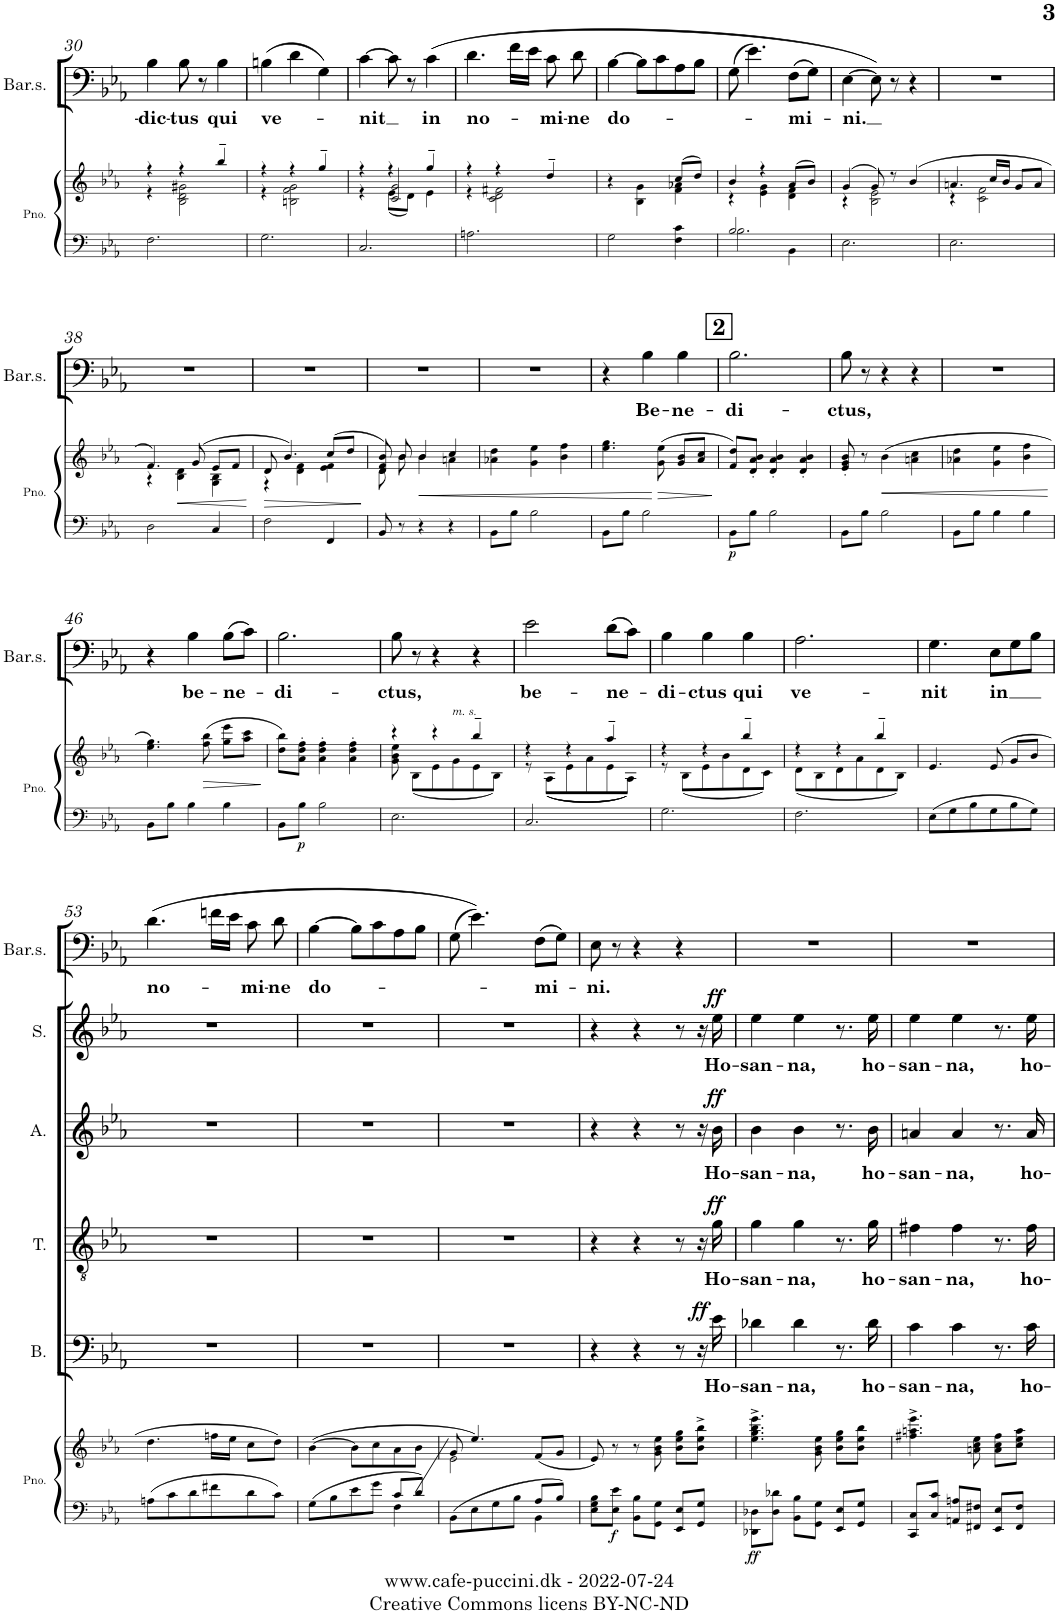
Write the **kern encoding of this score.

**kern	**kern	**dynam	**kern	**text	**dynam	**kern	**text	**dynam	**kern	**text	**dynam	**kern	**text	**dynam	**kern	**text
*part6	*part6	*part6	*part5	*part5	*part5	*part4	*part4	*part4	*part3	*part3	*part3	*part2	*part2	*part2	*part1	*part1
*staff7	*staff6	*staff6/7	*staff5	*staff5	*staff5	*staff4	*staff4	*staff4	*staff3	*staff3	*staff3	*staff2	*staff2	*staff2	*staff1	*staff1
*I"Piano	*	*	*I"Bass	*	*	*I"Tenor	*	*	*I"Alto	*	*	*I"Soprano	*	*	*I"Baritone solo	*
*I'Pno.	*	*	*I'B.	*	*	*I'T.	*	*	*I'A.	*	*	*I'S.	*	*	*I'Bar.s.	*
!!LO:PB:g=z
*clefF4	*clefG2	*	*clefF4	*	*	*clefGv2	*	*	*clefG2	*	*	*clefG2	*	*	*clefF4	*
*k[b-e-a-]	*k[b-e-a-]	*	*k[b-e-a-]	*	*	*k[b-e-a-]	*	*	*k[b-e-a-]	*	*	*k[b-e-a-]	*	*	*k[b-e-a-]	*
*M3/4	*M3/4	*	*M3/4	*	*	*M3/4	*	*	*M3/4	*	*	*M3/4	*	*	*M3/4	*
=30	=30	=30	=30	=30	=30	=30	=30	=30	=30	=30	=30	=30	=30	=30	=30	=30
*	*^	*	*	*	*	*	*	*	*	*	*	*	*	*	*	*
!	!	!	!	!	!	!	!	!	!	!	!	!	!	!	!	!	!LO:LY:b
2.F\	4r	4r	.	2.r	.	.	2.r	.	.	2.r	.	.	2.r	.	.	4B-\	-dic-
!	!	!	!	!	!	!	!	!	!	!	!	!	!	!	!	!	!LO:LY:b
.	4r	2B-\ 2d\ 2g#X\	.	.	.	.	.	.	.	.	.	.	.	.	.	8B-\	-tus
.	.	.	.	.	.	.	.	.	.	.	.	.	.	.	.	8r	.
!	!	!	!	!	!	!	!	!	!	!	!	!	!	!	!	!	!LO:LY:b
.	4bb-~/	.	.	.	.	.	.	.	.	.	.	.	.	.	.	4B-\	qui
=31	=31	=31	=31	=31	=31	=31	=31	=31	=31	=31	=31	=31	=31	=31	=31	=31	=31
!	!	!	!	!	!	!	!	!	!	!	!	!	!	!	!	!	!LO:LY:b
2.G\	4r	4r	.	2.r	.	.	2.r	.	.	2.r	.	.	2.r	.	.	(4Bn\	ve-
.	4r	2Bn\ 2f\ 2g\	.	.	.	.	.	.	.	.	.	.	.	.	.	4d\	.
.	4gg~/	.	.	.	.	.	.	.	.	.	.	.	.	.	.	4G\)	.
=32	=32	=32	=32	=32	=32	=32	=32	=32	=32	=32	=32	=32	=32	=32	=32	=32	=32
*	*	*^	*	*	*	*	*	*	*	*	*	*	*	*	*	*	*
!	!	!	!	!	!	!	!	!	!	!	!	!	!	!	!	!	!	!LO:LY:b
2.C/	4r	4r	4ryy	.	2.r	.	.	2.r	.	.	2.r	.	.	2.r	.	.	[4c\	-nit
.	4r	2c/ 2g/	(8e-\L	.	.	.	.	.	.	.	.	.	.	.	.	.	8c\]	.
.	.	.	8d\J)	.	.	.	.	.	.	.	.	.	.	.	.	.	8r	.
!	!	!	!	!	!	!	!	!	!	!	!	!	!	!	!	!	!	!LO:LY:b
.	4gg~/	.	4e-\	.	.	.	.	.	.	.	.	.	.	.	.	.	(4c\	in
=33	=33	=33	=33	=33	=33	=33	=33	=33	=33	=33	=33	=33	=33	=33	=33	=33	=33	=33
!	!	!	!	!	!	!	!	!	!	!	!	!	!	!	!	!	!	!LO:LY:b
*	*	*v	*v	*	*	*	*	*	*	*	*	*	*	*	*	*	*	*
2.An\	4r	4r	.	2.r	.	.	2.r	.	.	2.r	.	.	2.r	.	.	4.d\	no-
.	4r	2c\ 2d\ 2f#X\	.	.	.	.	.	.	.	.	.	.	.	.	.	.	.
.	.	.	.	.	.	.	.	.	.	.	.	.	.	.	.	16f\LL	.
.	.	.	.	.	.	.	.	.	.	.	.	.	.	.	.	16e-\JJ	.
!	!	!	!	!	!	!	!	!	!	!	!	!	!	!	!	!	!LO:LY:b
.	4dd~/	.	.	.	.	.	.	.	.	.	.	.	.	.	.	8c\	-mi-
!	!	!	!	!	!	!	!	!	!	!	!	!	!	!	!	!	!LO:LY:b
.	.	.	.	.	.	.	.	.	.	.	.	.	.	.	.	8d\	-ne
=34	=34	=34	=34	=34	=34	=34	=34	=34	=34	=34	=34	=34	=34	=34	=34	=34	=34
!	!	!	!	!	!	!	!	!	!	!	!	!	!	!	!	!	!LO:LY:b
2G\	4r	4ryy	.	2.r	.	.	2.r	.	.	2.r	.	.	2.r	.	.	[4B-\	do-
.	4B-\ 4e-\ 4g\	4ryy	.	.	.	.	.	.	.	.	.	.	.	.	.	8B-\L]	.
.	.	.	.	.	.	.	.	.	.	.	.	.	.	.	.	8c\	.
4F\ 4c\	(8cc/L	4f\ 4a-X\	.	.	.	.	.	.	.	.	.	.	.	.	.	8A-\	.
.	8dd/J)	.	.	.	.	.	.	.	.	.	.	.	.	.	.	8B-\J	.
=35	=35	=35	=35	=35	=35	=35	=35	=35	=35	=35	=35	=35	=35	=35	=35	=35	=35
*^	*	*	*	*	*	*	*	*	*	*	*	*	*	*	*	*	*
2B-/	2.B-\	4b-/	4r	.	2.r	.	.	2.r	.	.	2.r	.	.	2.r	.	.	(8G\	.
.	.	.	.	.	.	.	.	.	.	.	.	.	.	.	.	.	4.e-\)	.
.	.	4r	4e-\ 4g\	.	.	.	.	.	.	.	.	.	.	.	.	.	.	.
!	!	!	!	!	!	!	!	!	!	!	!	!	!	!	!	!	!	!LO:LY:b
4BB-\	.	(8a-/L	4d\ 4f\	.	.	.	.	.	.	.	.	.	.	.	.	.	(8F\L	-mi-
.	.	8b-/J)	.	.	.	.	.	.	.	.	.	.	.	.	.	.	8G\J)	.
*v	*v	*	*	*	*	*	*	*	*	*	*	*	*	*	*	*	*	*
=36	=36	=36	=36	=36	=36	=36	=36	=36	=36	=36	=36	=36	=36	=36	=36	=36	=36
!	!	!	!	!	!	!	!	!	!	!	!	!	!	!	!	!	!LO:LY:b
2.E-\	(4g/	4r	.	2.r	.	.	2.r	.	.	2.r	.	.	2.r	.	.	[4E-\	-ni.
.	8g/)	2B-\ 2e-\	.	.	.	.	.	.	.	.	.	.	.	.	.	8E-\])	.
.	8r	.	.	.	.	.	.	.	.	.	.	.	.	.	.	8r	.
.	(4b-/	.	.	.	.	.	.	.	.	.	.	.	.	.	.	4r	.
=37	=37	=37	=37	=37	=37	=37	=37	=37	=37	=37	=37	=37	=37	=37	=37	=37	=37
2.E-\	4.an/	4r	.	2.r	.	.	2.r	.	.	2.r	.	.	2.r	.	.	2.r	.
.	.	2c\ 2f\	.	.	.	.	.	.	.	.	.	.	.	.	.	.	.
.	16cc/LL	.	.	.	.	.	.	.	.	.	.	.	.	.	.	.	.
.	16b-/JJ	.	.	.	.	.	.	.	.	.	.	.	.	.	.	.	.
.	8g/L	.	.	.	.	.	.	.	.	.	.	.	.	.	.	.	.
.	8a/J	.	.	.	.	.	.	.	.	.	.	.	.	.	.	.	.
!!LO:LB:g=z
=38	=38	=38	=38	=38	=38	=38	=38	=38	=38	=38	=38	=38	=38	=38	=38	=38	=38
2D\	4.f/)	4r	.	2.r	.	.	2.r	.	.	2.r	.	.	2.r	.	.	2.r	.
!	!	!	!LO:HP:b	!	!	!	!	!	!	!	!	!	!	!	!	!	!
.	.	4B-\ 4d\	<	.	.	.	.	.	.	.	.	.	.	.	.	.	.
.	(8g/	.	.	.	.	.	.	.	.	.	.	.	.	.	.	.	.
4C/	8e-/L	4G\ 4B-\	.	.	.	.	.	.	.	.	.	.	.	.	.	.	.
.	8f/J	.	.	.	.	.	.	.	.	.	.	.	.	.	.	.	.
=39	=39	=39	=39	=39	=39	=39	=39	=39	=39	=39	=39	=39	=39	=39	=39	=39	=39
!	!	!	!LO:HP:b	!	!	!	!	!	!	!	!	!	!	!	!	!	!
2F\	8d/	4r	>	2.r	.	.	2.r	.	.	2.r	.	.	2.r	.	.	2.r	.
.	4.b-/)	.	.	.	.	.	.	.	.	.	.	.	.	.	.	.	.
.	.	4d\ 4f\	.	.	.	.	.	.	.	.	.	.	.	.	.	.	.
4FF/	(8cc/L	4e-\ 4f\	.	.	.	.	.	.	.	.	.	.	.	.	.	.	.
.	8dd/J	.	.	.	.	.	.	.	.	.	.	.	.	.	.	.	.
*	*v	*v	*	*	*	*	*	*	*	*	*	*	*	*	*	*	*
.	.	[	.	.	.	.	.	.	.	.	.	.	.	.	.	.
=40	=40	=40	=40	=40	=40	=40	=40	=40	=40	=40	=40	=40	=40	=40	=40	=40
*	*^	*	*	*	*	*	*	*	*	*	*	*	*	*	*	*
8BB-/	8d/ 8f/ 8b-/)	8d\	.	2.r	.	.	2.r	.	.	2.r	.	.	2.r	.	.	2.r	.
8r	8b-/	8b-\	.	.	.	.	.	.	.	.	.	.	.	.	.	.	.
!	!	!	!LO:HP:b	!	!	!	!	!	!	!	!	!	!	!	!	!	!
4r	4b-/	4b-\	<	.	.	.	.	.	.	.	.	.	.	.	.	.	.
4r	4cc/	4an\	.	.	.	.	.	.	.	.	.	.	.	.	.	.	.
*	*v	*v	*	*	*	*	*	*	*	*	*	*	*	*	*	*	*
=41	=41	=41	=41	=41	=41	=41	=41	=41	=41	=41	=41	=41	=41	=41	=41	=41
8BB-\L	4a-X\ 4dd\	.	2.r	.	.	2.r	.	.	2.r	.	.	2.r	.	.	2.r	.
8B-\J	.	.	.	.	.	.	.	.	.	.	.	.	.	.	.	.
2B-\	4g\ 4ee-\	.	.	.	.	.	.	.	.	.	.	.	.	.	.	.
.	4b-\ 4ff\	.	.	.	.	.	.	.	.	.	.	.	.	.	.	.
=42	=42	=42	=42	=42	=42	=42	=42	=42	=42	=42	=42	=42	=42	=42	=42	=42
8BB-\L	4.ee-\ 4.gg\	.	2.r	.	.	2.r	.	.	2.r	.	.	2.r	.	.	4r	.
8B-\J	.	.	.	.	.	.	.	.	.	.	.	.	.	.	.	.
!	!	!	!	!	!	!	!	!	!	!	!	!	!	!	!	!LO:LY:b
2B-\	.	.	.	.	.	.	.	.	.	.	.	.	.	.	4B-\	Be-
!	!	!LO:HP:n=1:b	!	!	!	!	!	!	!	!	!	!	!	!	!	!
.	(8g\ 8ee-\	] >	.	.	.	.	.	.	.	.	.	.	.	.	.	.
!	!	!	!	!	!	!	!	!	!	!	!	!	!	!	!	!LO:LY:b
.	8g/ 8b-/L	.	.	.	.	.	.	.	.	.	.	.	.	.	4B-\	-ne-
.	8a-/ 8cc/J	.	.	.	.	.	.	.	.	.	.	.	.	.	.	.
.	.	[	.	.	.	.	.	.	.	.	.	.	.	.	.	.
!!LO:REH:place=s1:a:B:cj:fs=14:t=2
=43	=43	=43	=43	=43	=43	=43	=43	=43	=43	=43	=43	=43	=43	=43	=43	=43
!	!	!LO:DY:b=2	!	!	!	!	!	!	!	!	!	!	!	!	!	!LO:LY:b
8BB-\L	8f/ 8dd/L)	p	2.r	.	.	2.r	.	.	2.r	.	.	2.r	.	.	2.B-\	-di-
8B-\J	8d/' 8a-/' 8b-/'J	.	.	.	.	.	.	.	.	.	.	.	.	.	.	.
2B-\	4d/' 4a-/' 4b-/'	.	.	.	.	.	.	.	.	.	.	.	.	.	.	.
.	4d/' 4a-/' 4b-/'	.	.	.	.	.	.	.	.	.	.	.	.	.	.	.
=44	=44	=44	=44	=44	=44	=44	=44	=44	=44	=44	=44	=44	=44	=44	=44	=44
!	!	!	!	!	!	!	!	!	!	!	!	!	!	!	!	!LO:LY:b
8BB-\L	8e-/' 8g/' 8b-/'	.	2.r	.	.	2.r	.	.	2.r	.	.	2.r	.	.	8B-\	-ctus,
8B-\J	8r	.	.	.	.	.	.	.	.	.	.	.	.	.	8r	.
!	!	!LO:HP:b	!	!	!	!	!	!	!	!	!	!	!	!	!	!
2B-\	(4b-\	<	.	.	.	.	.	.	.	.	.	.	.	.	4r	.
.	4an\ 4cc\	.	.	.	.	.	.	.	.	.	.	.	.	.	4r	.
=45	=45	=45	=45	=45	=45	=45	=45	=45	=45	=45	=45	=45	=45	=45	=45	=45
8BB-\L	4a-X\ 4dd\	.	2.r	.	.	2.r	.	.	2.r	.	.	2.r	.	.	2.r	.
8B-\J	.	.	.	.	.	.	.	.	.	.	.	.	.	.	.	.
4B-\	4g\ 4ee-\	.	.	.	.	.	.	.	.	.	.	.	.	.	.	.
4B-\	4b-\ 4ff\	.	.	.	.	.	.	.	.	.	.	.	.	.	.	.
.	.	]	.	.	.	.	.	.	.	.	.	.	.	.	.	.
!!LO:LB:g=z
=46	=46	=46	=46	=46	=46	=46	=46	=46	=46	=46	=46	=46	=46	=46	=46	=46
8BB-\L	4.ee-\ 4.gg\)	.	2.r	.	.	2.r	.	.	2.r	.	.	2.r	.	.	4r	.
8B-\J	.	.	.	.	.	.	.	.	.	.	.	.	.	.	.	.
!	!	!	!	!	!	!	!	!	!	!	!	!	!	!	!	!LO:LY:b
4B-\	.	.	.	.	.	.	.	.	.	.	.	.	.	.	4B-\	be-
.	(8ff\ 8bb-\	.	.	.	.	.	.	.	.	.	.	.	.	.	.	.
!	!	!	!	!	!	!	!	!	!	!	!	!	!	!	!	!LO:LY:b
4B-\	8gg\ 8eee-\L	.	.	.	.	.	.	.	.	.	.	.	.	.	(8B-\L	-ne-
.	8aa-\ 8ccc\J	.	.	.	.	.	.	.	.	.	.	.	.	.	8c\J)	.
.	.	[	.	.	.	.	.	.	.	.	.	.	.	.	.	.
=47	=47	=47	=47	=47	=47	=47	=47	=47	=47	=47	=47	=47	=47	=47	=47	=47
!	!	!	!	!	!	!	!	!	!	!	!	!	!	!	!	!LO:LY:b
8BB-\L	8dd\ 8bb-\L)	.	2.r	.	.	2.r	.	.	2.r	.	.	2.r	.	.	2.B-\	-di-
!	!	!LO:DY:b=2	!	!	!	!	!	!	!	!	!	!	!	!	!	!
8B-\J	8a-\' 8dd\' 8ff\'J	p	.	.	.	.	.	.	.	.	.	.	.	.	.	.
2B-\	4a-\' 4dd\' 4ff\'	.	.	.	.	.	.	.	.	.	.	.	.	.	.	.
.	4a-\' 4dd\' 4ff\'	.	.	.	.	.	.	.	.	.	.	.	.	.	.	.
=48	=48	=48	=48	=48	=48	=48	=48	=48	=48	=48	=48	=48	=48	=48	=48	=48
*	*^	*	*	*	*	*	*	*	*	*	*	*	*	*	*	*
!	!	!	!	!	!	!	!	!	!	!	!	!	!	!	!	!	!LO:LY:b
2.E-\	4r	8g\ 8b-\ 8ee-\	.	2.r	.	.	2.r	.	.	2.r	.	.	2.r	.	.	8B-\	-ctus,
.	.	(8B-\L	.	.	.	.	.	.	.	.	.	.	.	.	.	8r	.
.	4r	8e-\	.	.	.	.	.	.	.	.	.	.	.	.	.	4r	.
!	!	!LO:TX:a:i:t=m. s.	!	!	!	!	!	!	!	!	!	!	!	!	!	!	!
.	.	8g\	.	.	.	.	.	.	.	.	.	.	.	.	.	.	.
.	4bb-~/	8e-\	.	.	.	.	.	.	.	.	.	.	.	.	.	4r	.
.	.	8B-\J)	.	.	.	.	.	.	.	.	.	.	.	.	.	.	.
=49	=49	=49	=49	=49	=49	=49	=49	=49	=49	=49	=49	=49	=49	=49	=49	=49	=49
!	!	!	!	!	!	!	!	!	!	!	!	!	!	!	!	!	!LO:LY:b
2.C/	4r	8r	.	2.r	.	.	2.r	.	.	2.r	.	.	2.r	.	.	2e-\	be-
.	.	((8A-\L	.	.	.	.	.	.	.	.	.	.	.	.	.	.	.
.	4r	8e-\	.	.	.	.	.	.	.	.	.	.	.	.	.	.	.
.	.	8a-\	.	.	.	.	.	.	.	.	.	.	.	.	.	.	.
!	!	!	!	!	!	!	!	!	!	!	!	!	!	!	!	!	!LO:LY:b
.	4aa-~/	8e-\	.	.	.	.	.	.	.	.	.	.	.	.	.	(8d\L	-ne-
.	.	8A-\J))	.	.	.	.	.	.	.	.	.	.	.	.	.	8c\J)	.
=50	=50	=50	=50	=50	=50	=50	=50	=50	=50	=50	=50	=50	=50	=50	=50	=50	=50
!	!	!	!	!	!	!	!	!	!	!	!	!	!	!	!	!	!LO:LY:b
2.G\	4r	8r	.	2.r	.	.	2.r	.	.	2.r	.	.	2.r	.	.	4B-\	-di-
.	.	(8B-\L	.	.	.	.	.	.	.	.	.	.	.	.	.	.	.
!	!	!	!	!	!	!	!	!	!	!	!	!	!	!	!	!	!LO:LY:b
.	4r	8e-\	.	.	.	.	.	.	.	.	.	.	.	.	.	4B-\	-ctus
.	.	8b-\	.	.	.	.	.	.	.	.	.	.	.	.	.	.	.
!	!	!	!	!	!	!	!	!	!	!	!	!	!	!	!	!	!LO:LY:b
.	4bb-~/	8d\	.	.	.	.	.	.	.	.	.	.	.	.	.	4B-\	qui
.	.	8c\J)	.	.	.	.	.	.	.	.	.	.	.	.	.	.	.
=51	=51	=51	=51	=51	=51	=51	=51	=51	=51	=51	=51	=51	=51	=51	=51	=51	=51
!	!	!	!	!	!	!	!	!	!	!	!	!	!	!	!	!	!LO:LY:b
2.F\	4r	(8d\L	.	2.r	.	.	2.r	.	.	2.r	.	.	2.r	.	.	2.A-\	ve-
.	.	8B-\	.	.	.	.	.	.	.	.	.	.	.	.	.	.	.
.	4r	8d\	.	.	.	.	.	.	.	.	.	.	.	.	.	.	.
.	.	8a-\	.	.	.	.	.	.	.	.	.	.	.	.	.	.	.
.	4bb-~/	8d\	.	.	.	.	.	.	.	.	.	.	.	.	.	.	.
.	.	8B-\J)	.	.	.	.	.	.	.	.	.	.	.	.	.	.	.
=52	=52	=52	=52	=52	=52	=52	=52	=52	=52	=52	=52	=52	=52	=52	=52	=52	=52
!	!	!	!	!	!	!	!	!	!	!	!	!	!	!	!	!	!LO:LY:b
*	*v	*v	*	*	*	*	*	*	*	*	*	*	*	*	*	*	*
8E-\L	4.e-/	.	2.r	.	.	2.r	.	.	2.r	.	.	2.r	.	.	4.G\	-nit
8G\	.	.	.	.	.	.	.	.	.	.	.	.	.	.	.	.
8B-\	.	.	.	.	.	.	.	.	.	.	.	.	.	.	.	.
!	!	!	!	!	!	!	!	!	!	!	!	!	!	!	!	!LO:LY:b
8G\	(8e-/	.	.	.	.	.	.	.	.	.	.	.	.	.	8E-\L	in
8B-\	8g/L	.	.	.	.	.	.	.	.	.	.	.	.	.	8G\	.
8G\J	8b-/J	.	.	.	.	.	.	.	.	.	.	.	.	.	8B-\J	.
!!LO:LB:g=z
=53	=53	=53	=53	=53	=53	=53	=53	=53	=53	=53	=53	=53	=53	=53	=53	=53
!	!	!	!	!	!	!	!	!	!	!	!	!	!	!	!	!LO:LY:b
8An\L	4.dd\	.	2.r	.	.	2.r	.	.	2.r	.	.	2.r	.	.	(4.d\	no-
8c\	.	.	.	.	.	.	.	.	.	.	.	.	.	.	.	.
8d\	.	.	.	.	.	.	.	.	.	.	.	.	.	.	.	.
8f#X\	16ffn\LL	.	.	.	.	.	.	.	.	.	.	.	.	.	16fn\LL	.
.	16ee-\JJ	.	.	.	.	.	.	.	.	.	.	.	.	.	16e-\JJ	.
!	!	!	!	!	!	!	!	!	!	!	!	!	!	!	!	!LO:LY:b
8d\	8cc\L	.	.	.	.	.	.	.	.	.	.	.	.	.	8c\	-mi-
!	!	!	!	!	!	!	!	!	!	!	!	!	!	!	!	!LO:LY:b
8c\J	8dd\J)	.	.	.	.	.	.	.	.	.	.	.	.	.	8d\	-ne
=54	=54	=54	=54	=54	=54	=54	=54	=54	=54	=54	=54	=54	=54	=54	=54	=54
*^	*	*	*	*	*	*	*	*	*	*	*	*	*	*	*	*
!	!	!	!	!	!	!	!	!	!	!	!	!	!	!	!	!	!LO:LY:b
8G\L	2ryy	([4b-\	.	2.r	.	.	2.r	.	.	2.r	.	.	2.r	.	.	[4B-\	do-
8B-\	.	.	.	.	.	.	.	.	.	.	.	.	.	.	.	.	.
8e-\	.	8b-\L]	.	.	.	.	.	.	.	.	.	.	.	.	.	8B-\L]	.
8g\J	.	8cc\	.	.	.	.	.	.	.	.	.	.	.	.	.	8c\	.
4F\	8c/L	8a-\	.	.	.	.	.	.	.	.	.	.	.	.	.	8A-\	.
.	8d/J	8b-\J	.	.	.	.	.	.	.	.	.	.	.	.	.	8B-\J	.
=55	=55	=55	=55	=55	=55	=55	=55	=55	=55	=55	=55	=55	=55	=55	=55	=55	=55
*	*	*^	*	*	*	*	*	*	*	*	*	*	*	*	*	*	*
8BB-\L	2ryy	8g/	2e-\	.	2.r	.	.	2.r	.	.	2.r	.	.	2.r	.	.	(8G\	.
8E-\	.	4.ee-/)	.	.	.	.	.	.	.	.	.	.	.	.	.	.	4.e-\))	.
8G\	.	.	.	.	.	.	.	.	.	.	.	.	.	.	.	.	.	.
8B-\J	.	.	.	.	.	.	.	.	.	.	.	.	.	.	.	.	.	.
!	!	!	!	!	!	!	!	!	!	!	!	!	!	!	!	!	!	!LO:LY:b
4BB-\	8A-/L	(8f/L	4ryy	.	.	.	.	.	.	.	.	.	.	.	.	.	(8F\L	-mi-
.	8B-/J	8g/J	.	.	.	.	.	.	.	.	.	.	.	.	.	.	8G\J)	.
*	*	*v	*v	*	*	*	*	*	*	*	*	*	*	*	*	*	*	*
=56	=56	=56	=56	=56	=56	=56	=56	=56	=56	=56	=56	=56	=56	=56	=56	=56	=56
!	!	!	!	!	!	!	!	!	!	!	!	!	!	!	!	!	!LO:LY:b
*v	*v	*	*	*	*	*	*	*	*	*	*	*	*	*	*	*	*
8E-\ 8G\ 8B-\L	8e-/)	.	4r	.	.	4r	.	.	4r	.	.	4r	.	.	8E-\	-ni.
!	!	!LO:DY:b=2	!	!	!	!	!	!	!	!	!	!	!	!	!	!
8E-\ 8e-\J	8r	f	.	.	.	.	.	.	.	.	.	.	.	.	8r	.
8BB-\ 8B-\L	8r	.	4r	.	.	4r	.	.	4r	.	.	4r	.	.	4r	.
8GG\ 8G\J	8g\ 8b-\ 8ee-\	.	.	.	.	.	.	.	.	.	.	.	.	.	.	.
8EE-/ 8E-/L	8b-\ 8ee-\ 8gg\L	.	8r	.	.	8r	.	.	8r	.	.	8r	.	.	4r	.
!	!	!	!	!	!LO:DY:a	!	!	!	!	!	!	!	!	!	!	!
8GG/ 8G/J	8b-\^ 8ee-\^ 8bb-\^J	.	16r	.	ff	16r	.	.	16r	.	.	16r	.	.	.	.
!	!	!	!	!LO:LY:b	!	!	!LO:LY:b	!LO:DY:a	!	!LO:LY:b	!LO:DY:a	!	!LO:LY:b	!LO:DY:a	!	!
.	.	.	16e-\	Ho-	.	16g\	Ho-	ff	16b-\	Ho-	ff	16ee-\	Ho-	ff	.	.
=57	=57	=57	=57	=57	=57	=57	=57	=57	=57	=57	=57	=57	=57	=57	=57	=57
!	!	!LO:DY:b=2	!	!LO:LY:b	!	!	!LO:LY:b	!	!	!LO:LY:b	!	!	!LO:LY:b	!	!	!
8DD-X\ 8D-X\L	4.ee-\^ 4.gg\^ 4.bb-\^ 4.eee-\^	ff	4d-X\	-san-	.	4g\	-san-	.	4b-\	-san-	.	4ee-\	-san-	.	2.r	.
8D-\ 8d-X\J	.	.	.	.	.	.	.	.	.	.	.	.	.	.	.	.
!	!	!	!	!LO:LY:b	!	!	!LO:LY:b	!	!	!LO:LY:b	!	!	!LO:LY:b	!	!	!
8BB-\ 8B-\L	.	.	4d-\	-na,	.	4g\	-na,	.	4b-\	-na,	.	4ee-\	-na,	.	.	.
8GG\ 8G\J	8g\ 8b-\ 8ee-\	.	.	.	.	.	.	.	.	.	.	.	.	.	.	.
8EE-/ 8E-/L	8b-\ 8ee-\ 8gg\L	.	8.r	.	.	8.r	.	.	8.r	.	.	8.r	.	.	.	.
8GG/ 8G/J	8b-\ 8ee-\ 8bb-\J	.	.	.	.	.	.	.	.	.	.	.	.	.	.	.
!	!	!	!	!LO:LY:b	!	!	!LO:LY:b	!	!	!LO:LY:b	!	!	!LO:LY:b	!	!	!
.	.	.	16d-\	ho-	.	16g\	ho-	.	16b-\	ho-	.	16ee-\	ho-	.	.	.
=58	=58	=58	=58	=58	=58	=58	=58	=58	=58	=58	=58	=58	=58	=58	=58	=58
!	!	!	!	!LO:LY:b	!	!	!LO:LY:b	!	!	!LO:LY:b	!	!	!LO:LY:b	!	!	!
8CC/ 8C/L	4.ff#X\^ 4.aan\^ 4.eee-\^	.	4c\	-san-	.	4f#X\	-san-	.	4an/	-san-	.	4ee-\	-san-	.	2.r	.
8C/ 8c/J	.	.	.	.	.	.	.	.	.	.	.	.	.	.	.	.
!	!	!	!	!LO:LY:b	!	!	!LO:LY:b	!	!	!LO:LY:b	!	!	!LO:LY:b	!	!	!
8AAn/ 8An/L	.	.	4c\	-na,	.	4f#\	-na,	.	4a/	-na,	.	4ee-\	-na,	.	.	.
8FF#X/ 8F#X/J	8an\ 8cc\ 8ee-\	.	.	.	.	.	.	.	.	.	.	.	.	.	.	.
8EE-/ 8E-/L	8a\ 8cc\ 8ff#\L	.	8.r	.	.	8.r	.	.	8.r	.	.	8.r	.	.	.	.
8FF#/ 8F#/J	8cc\ 8ee-\ 8aa\J	.	.	.	.	.	.	.	.	.	.	.	.	.	.	.
!	!	!	!	!LO:LY:b	!	!	!LO:LY:b	!	!	!LO:LY:b	!	!	!LO:LY:b	!	!	!
.	.	.	16c\	ho-	.	16f#\	ho-	.	16a/	ho-	.	16ee-\	ho-	.	.	.
=	=	=	=	=	=	=	=	=	=	=	=	=	=	=	=	=
*-	*-	*-	*-	*-	*-	*-	*-	*-	*-	*-	*-	*-	*-	*-	*-	*-
